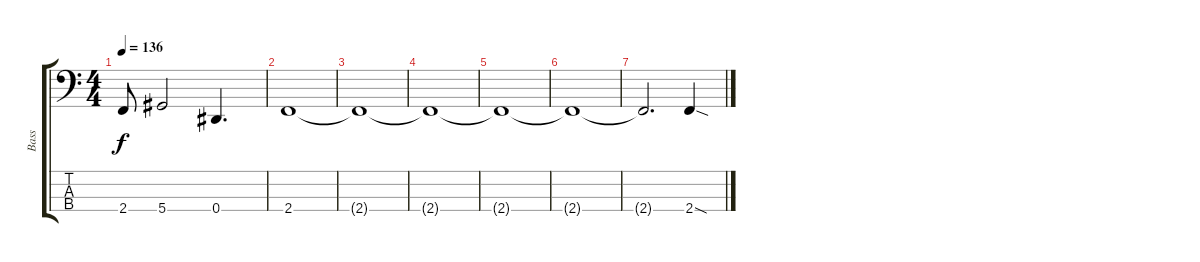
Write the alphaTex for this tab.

\track ("Bass" "Bass") {instrument electricbassfinger}
\staff {score tabs}
\tuning (Gb2 Db2 Ab1 Eb1) {hide}
\ts (4 4)
\tempo 136
\clef f4
\ks c
2.4.8{dy f} 5.4.2 0.4.4{d} |
2.4.1 |
2.4{t}.1 |
2.4{t}.1 |
2.4{t}.1 |
2.4{t}.1 |
2.4{t}.2{d} 2.4{sod}.4
